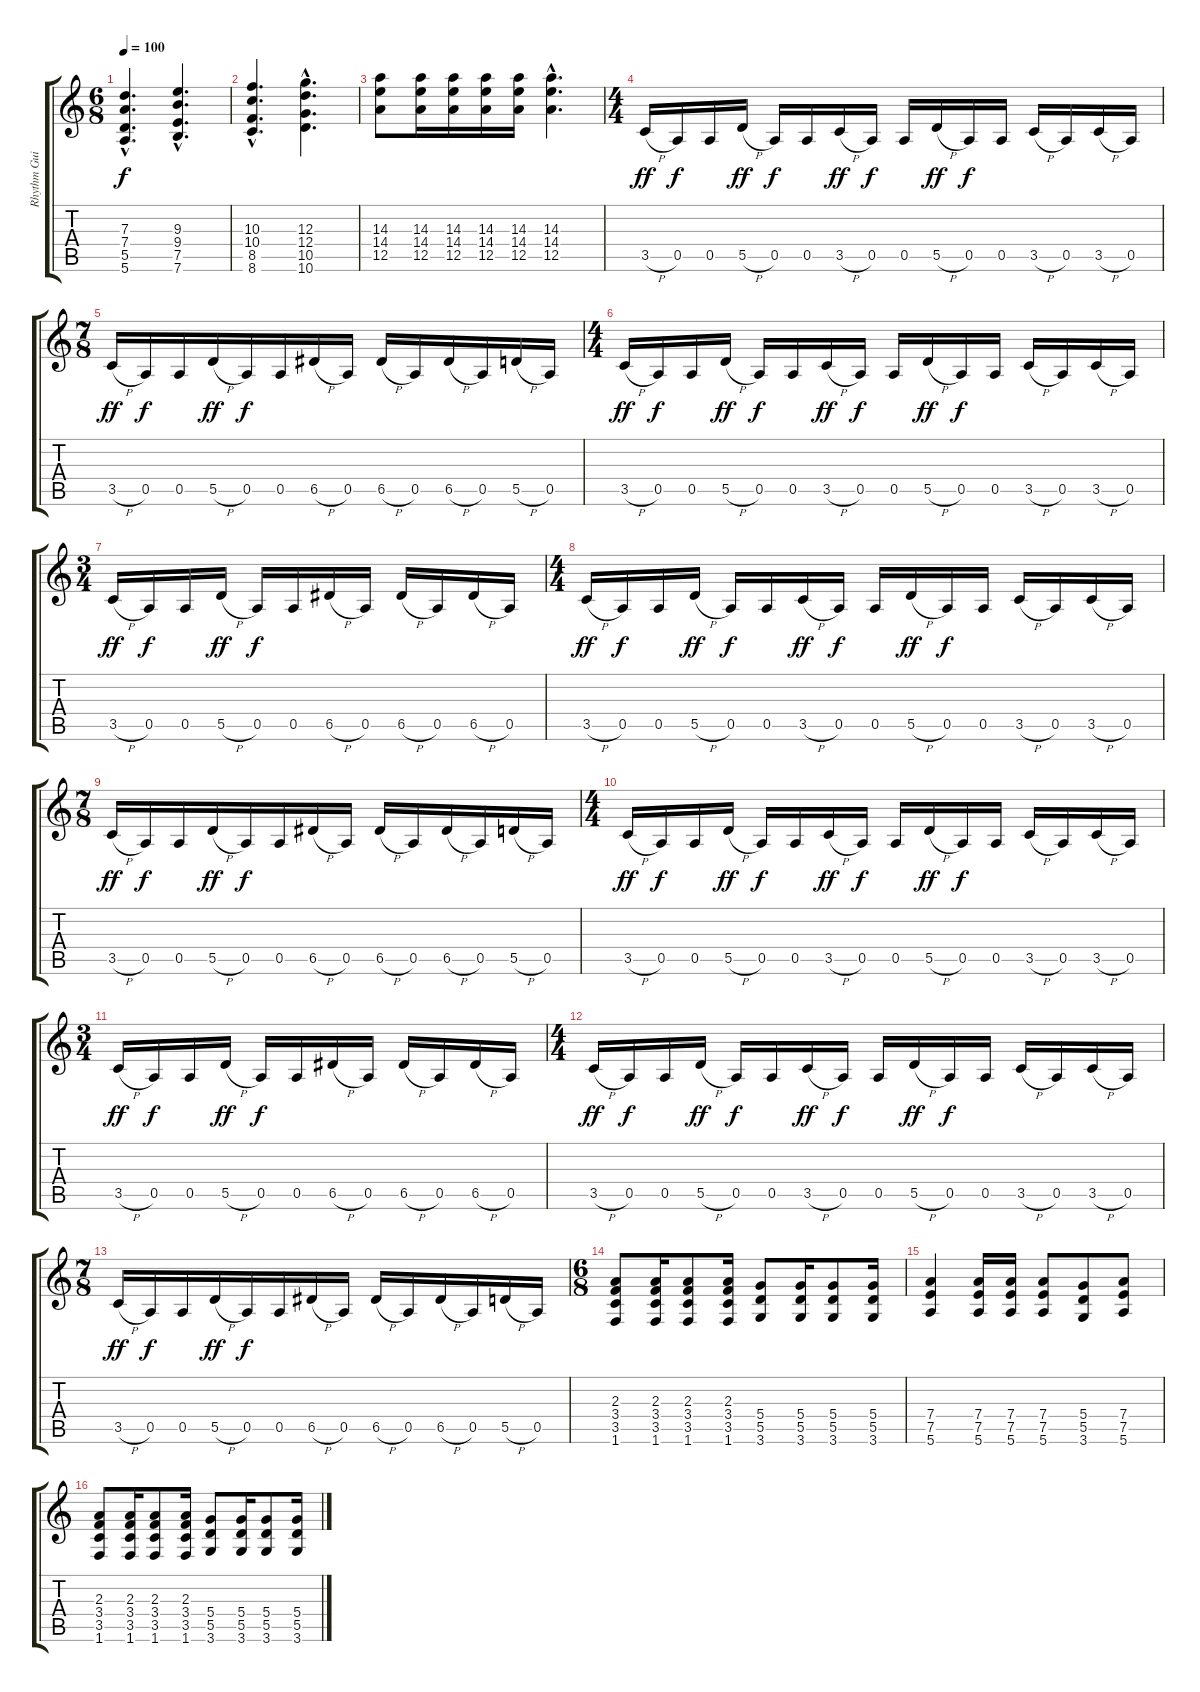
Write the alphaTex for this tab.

\track ("Rhythm Guitar" "Rhythm Gui") {instrument overdrivenguitar}
\staff {score tabs}
\tuning (E4 B3 G3 D3 A2 E2) {hide}
\ts (6 8)
\tempo 100
\clef g2
\ks c
(7.3{hac} 7.4{hac} 5.5{hac} 5.6{hac}).4{d dy f} (9.3{hac} 9.4{hac} 7.5{hac} 7.6{hac}).4{d} |
(10.3{hac} 10.4{hac} 8.5{hac} 8.6{hac}).4{d} (12.3{hac} 12.4{hac} 10.5{hac} 10.6{hac}).4{d} |
(14.3 14.4 12.5).8 (14.3 14.4 12.5).16 (14.3 14.4 12.5).16 (14.3 14.4 12.5).16 (14.3 14.4 12.5).16 (14.3{hac} 14.4{hac} 12.5{hac}).4{d} |
\ts (4 4)
3.5{h}.16{dy ff} 0.5.16{dy f} 0.5.16 5.5{h}.16{dy ff} 0.5.16{dy f} 0.5.16 3.5{h}.16{dy ff} 0.5.16{dy f} 0.5.16 5.5{h}.16{dy ff} 0.5.16{dy f} 0.5.16 3.5{h}.16 0.5.16 3.5{h}.16 0.5.16 |
\ts (7 8)
3.5{h}.16{dy ff} 0.5.16{dy f} 0.5.16 5.5{h}.16{dy ff} 0.5.16{dy f} 0.5.16 6.5{h}.16 0.5.16 6.5{h}.16 0.5.16 6.5{h}.16 0.5.16 5.5{h}.16 0.5.16 |
\ts (4 4)
3.5{h}.16{dy ff} 0.5.16{dy f} 0.5.16 5.5{h}.16{dy ff} 0.5.16{dy f} 0.5.16 3.5{h}.16{dy ff} 0.5.16{dy f} 0.5.16 5.5{h}.16{dy ff} 0.5.16{dy f} 0.5.16 3.5{h}.16 0.5.16 3.5{h}.16 0.5.16 |
\ts (3 4)
3.5{h}.16{dy ff} 0.5.16{dy f} 0.5.16 5.5{h}.16{dy ff} 0.5.16{dy f} 0.5.16 6.5{h}.16 0.5.16 6.5{h}.16 0.5.16 6.5{h}.16 0.5.16 |
\ts (4 4)
3.5{h}.16{dy ff} 0.5.16{dy f} 0.5.16 5.5{h}.16{dy ff} 0.5.16{dy f} 0.5.16 3.5{h}.16{dy ff} 0.5.16{dy f} 0.5.16 5.5{h}.16{dy ff} 0.5.16{dy f} 0.5.16 3.5{h}.16 0.5.16 3.5{h}.16 0.5.16 |
\ts (7 8)
3.5{h}.16{dy ff} 0.5.16{dy f} 0.5.16 5.5{h}.16{dy ff} 0.5.16{dy f} 0.5.16 6.5{h}.16 0.5.16 6.5{h}.16 0.5.16 6.5{h}.16 0.5.16 5.5{h}.16 0.5.16 |
\ts (4 4)
3.5{h}.16{dy ff} 0.5.16{dy f} 0.5.16 5.5{h}.16{dy ff} 0.5.16{dy f} 0.5.16 3.5{h}.16{dy ff} 0.5.16{dy f} 0.5.16 5.5{h}.16{dy ff} 0.5.16{dy f} 0.5.16 3.5{h}.16 0.5.16 3.5{h}.16 0.5.16 |
\ts (3 4)
3.5{h}.16{dy ff} 0.5.16{dy f} 0.5.16 5.5{h}.16{dy ff} 0.5.16{dy f} 0.5.16 6.5{h}.16 0.5.16 6.5{h}.16 0.5.16 6.5{h}.16 0.5.16 |
\ts (4 4)
3.5{h}.16{dy ff} 0.5.16{dy f} 0.5.16 5.5{h}.16{dy ff} 0.5.16{dy f} 0.5.16 3.5{h}.16{dy ff} 0.5.16{dy f} 0.5.16 5.5{h}.16{dy ff} 0.5.16{dy f} 0.5.16 3.5{h}.16 0.5.16 3.5{h}.16 0.5.16 |
\ts (7 8)
3.5{h}.16{dy ff} 0.5.16{dy f} 0.5.16 5.5{h}.16{dy ff} 0.5.16{dy f} 0.5.16 6.5{h}.16 0.5.16 6.5{h}.16 0.5.16 6.5{h}.16 0.5.16 5.5{h}.16 0.5.16 |
\ts (6 8)
(2.3 3.4 3.5 1.6).8 (2.3 3.4 3.5 1.6).16 (2.3 3.4 3.5 1.6).8 (2.3 3.4 3.5 1.6).16 (5.4 5.5 3.6).8 (5.4 5.5 3.6).16 (5.4 5.5 3.6).8 (5.4 5.5 3.6).16 |
(7.4 7.5 5.6).4 (7.4 7.5 5.6).16 (7.4 7.5 5.6).16 (7.4 7.5 5.6).8 (5.4 5.5 3.6).8 (7.4 7.5 5.6).8 |
(2.3 3.4 3.5 1.6).8 (2.3 3.4 3.5 1.6).16 (2.3 3.4 3.5 1.6).8 (2.3 3.4 3.5 1.6).16 (5.4 5.5 3.6).8 (5.4 5.5 3.6).16 (5.4 5.5 3.6).8 (5.4 5.5 3.6).16
